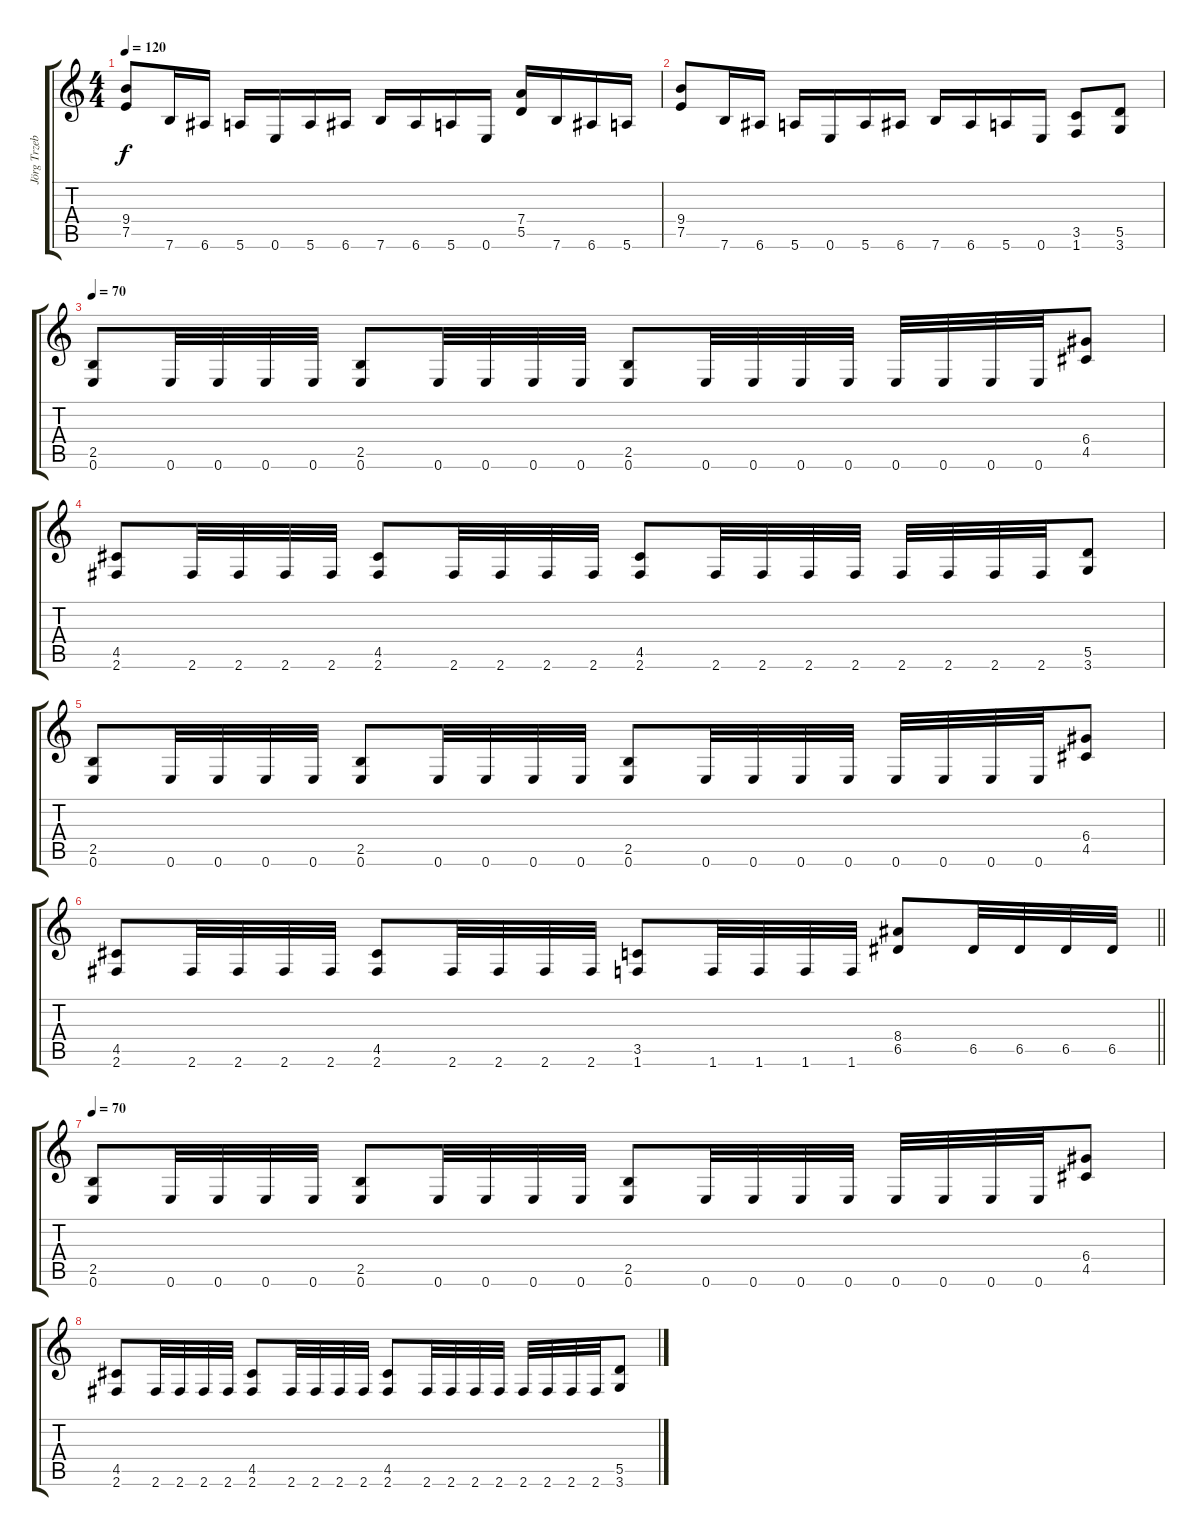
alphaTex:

\track ("Jörg Trzebiatowski" "Jörg Trzeb") {instrument distortionguitar}
\staff {score tabs}
\tuning (E4 B3 G3 D3 A2 E2) {hide}
\ts (4 4)
\tempo 120
\clef g2
\ks c
(9.4 7.5).8{dy f} 7.6.16 6.6.16 5.6.16 0.6.16 5.6.16 6.6.16 7.6.16 6.6.16 5.6.16 0.6.16 (7.4 5.5).16 7.6.16 6.6.16 5.6.16 |
(9.4 7.5).8 7.6.16 6.6.16 5.6.16 0.6.16 5.6.16 6.6.16 7.6.16 6.6.16 5.6.16 0.6.16 (3.5 1.6).8 (5.5 3.6).8 |
\tempo 70
(2.5 0.6).8 0.6.32 0.6.32 0.6.32 0.6.32 (2.5 0.6).8 0.6.32 0.6.32 0.6.32 0.6.32 (2.5 0.6).8 0.6.32 0.6.32 0.6.32 0.6.32 0.6.32 0.6.32 0.6.32 0.6.32 (6.4 4.5).8 |
(4.5 2.6).8 2.6.32 2.6.32 2.6.32 2.6.32 (4.5 2.6).8 2.6.32 2.6.32 2.6.32 2.6.32 (4.5 2.6).8 2.6.32 2.6.32 2.6.32 2.6.32 2.6.32 2.6.32 2.6.32 2.6.32 (5.5 3.6).8 |
(2.5 0.6).8 0.6.32 0.6.32 0.6.32 0.6.32 (2.5 0.6).8 0.6.32 0.6.32 0.6.32 0.6.32 (2.5 0.6).8 0.6.32 0.6.32 0.6.32 0.6.32 0.6.32 0.6.32 0.6.32 0.6.32 (6.4 4.5).8 |
\barLineRight lightlight
(4.5 2.6).8 2.6.32 2.6.32 2.6.32 2.6.32 (4.5 2.6).8 2.6.32 2.6.32 2.6.32 2.6.32 (3.5 1.6).8 1.6.32 1.6.32 1.6.32 1.6.32 (8.4 6.5).8 6.5.32 6.5.32 6.5.32 6.5.32 |
\tempo 70
(2.5 0.6).8 0.6.32 0.6.32 0.6.32 0.6.32 (2.5 0.6).8 0.6.32 0.6.32 0.6.32 0.6.32 (2.5 0.6).8 0.6.32 0.6.32 0.6.32 0.6.32 0.6.32 0.6.32 0.6.32 0.6.32 (6.4 4.5).8 |
(4.5 2.6).8 2.6.32 2.6.32 2.6.32 2.6.32 (4.5 2.6).8 2.6.32 2.6.32 2.6.32 2.6.32 (4.5 2.6).8 2.6.32 2.6.32 2.6.32 2.6.32 2.6.32 2.6.32 2.6.32 2.6.32 (5.5 3.6).8
